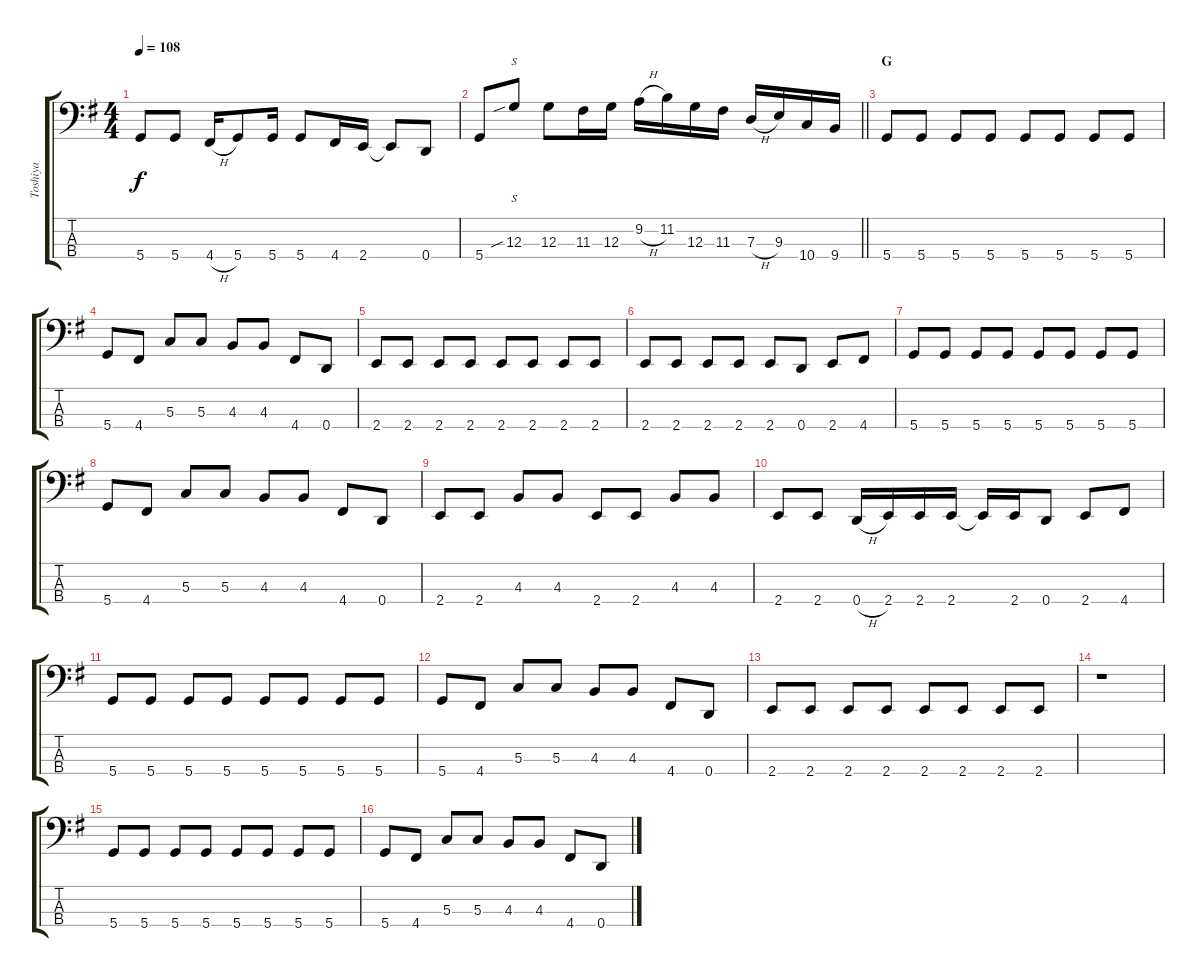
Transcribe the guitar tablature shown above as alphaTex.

\track ("Toshiya" "Toshiya") {instrument electricbasspick}
\staff {score tabs}
\tuning (F2 C2 G1 D1) {hide}
\ts (4 4)
\tempo 108
\clef f4
\ks eminor
5.4.8{dy f} 5.4.8 4.4{h}.16 5.4.8 5.4.16 5.4.8 4.4.16 2.4.16 2.4{t}.8 0.4.8 |
\barLineRight lightlight
5.4.8 12.3{sib}.8{s} 12.3.8 11.3.16 12.3.16 9.2{h}.16 11.2.16 12.3.16 11.3.16 7.3{h}.16 9.3.16 10.4.16 9.4.16 |
\section ("" "G")
5.4.8 5.4.8 5.4.8 5.4.8 5.4.8 5.4.8 5.4.8 5.4.8 |
5.4.8 4.4.8 5.3.8 5.3.8 4.3.8 4.3.8 4.4.8 0.4.8 |
2.4.8 2.4.8 2.4.8 2.4.8 2.4.8 2.4.8 2.4.8 2.4.8 |
2.4.8 2.4.8 2.4.8 2.4.8 2.4.8 0.4.8 2.4.8 4.4.8 |
5.4.8 5.4.8 5.4.8 5.4.8 5.4.8 5.4.8 5.4.8 5.4.8 |
5.4.8 4.4.8 5.3.8 5.3.8 4.3.8 4.3.8 4.4.8 0.4.8 |
2.4.8 2.4.8 4.3.8 4.3.8 2.4.8 2.4.8 4.3.8 4.3.8 |
2.4.8 2.4.8 0.4{h}.16 2.4.16 2.4.16 2.4.16 2.4{t}.16 2.4.16 0.4.8 2.4.8 4.4.8 |
5.4.8 5.4.8 5.4.8 5.4.8 5.4.8 5.4.8 5.4.8 5.4.8 |
5.4.8 4.4.8 5.3.8 5.3.8 4.3.8 4.3.8 4.4.8 0.4.8 |
2.4.8 2.4.8 2.4.8 2.4.8 2.4.8 2.4.8 2.4.8 2.4.8 |
r.1 |
5.4.8 5.4.8 5.4.8 5.4.8 5.4.8 5.4.8 5.4.8 5.4.8 |
5.4.8 4.4.8 5.3.8 5.3.8 4.3.8 4.3.8 4.4.8 0.4.8
